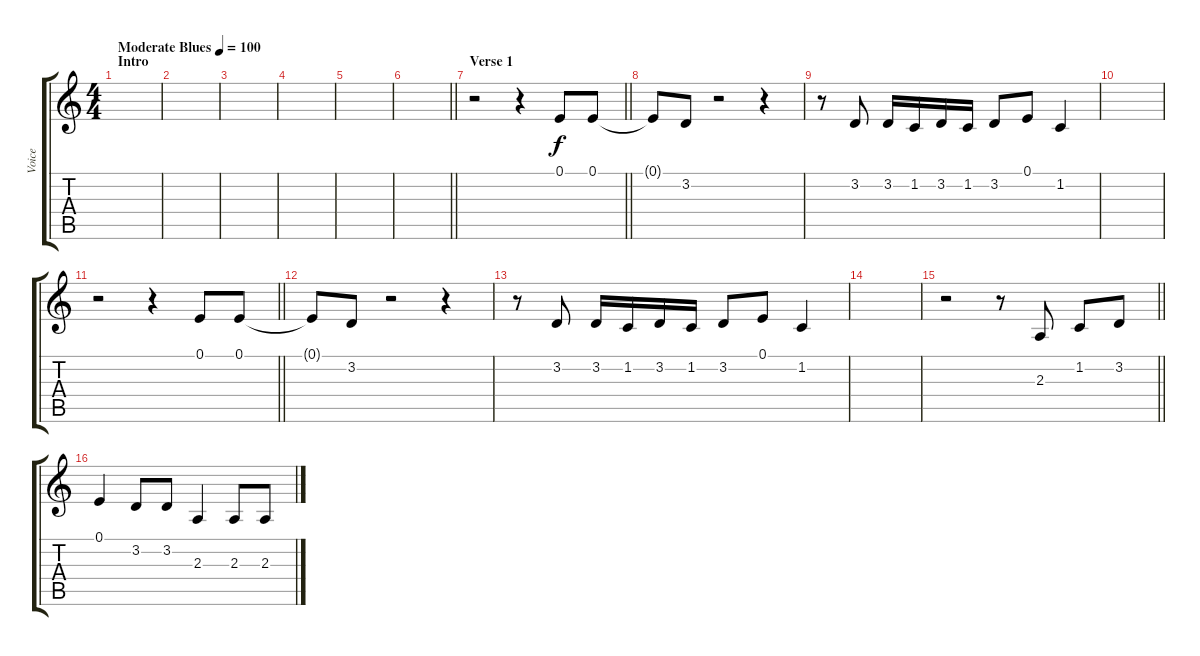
\track ("Voice" "Voice") {instrument tenorsax}
\staff {score tabs}
\tuning (E4 B3 G3 D3 A2 E2) {hide}
\ts (4 4)
\section ("" "Intro")
\tempo (100 "Moderate Blues")
\clef g2
\ks c
|
|
|
|
|
\barLineRight lightlight
|
\section ("" "Verse 1")
\barLineRight lightlight
r.2 r.4 0.1.8 0.1.8 |
0.1{t}.8 3.2.8 r.2 r.4 |
r.8 3.2.8 3.2.16 1.2.16 3.2.16 1.2.16 3.2.8 0.1.8 1.2.4 |
|
\barLineRight lightlight
r.2 r.4 0.1.8 0.1.8 |
0.1{t}.8 3.2.8 r.2 r.4 |
r.8 3.2.8 3.2.16 1.2.16 3.2.16 1.2.16 3.2.8 0.1.8 1.2.4 |
|
\barLineRight lightlight
r.2 r.8 2.3.8 1.2.8 3.2.8 |
0.1.4 3.2.8 3.2.8 2.3.4 2.3.8 2.3.8
